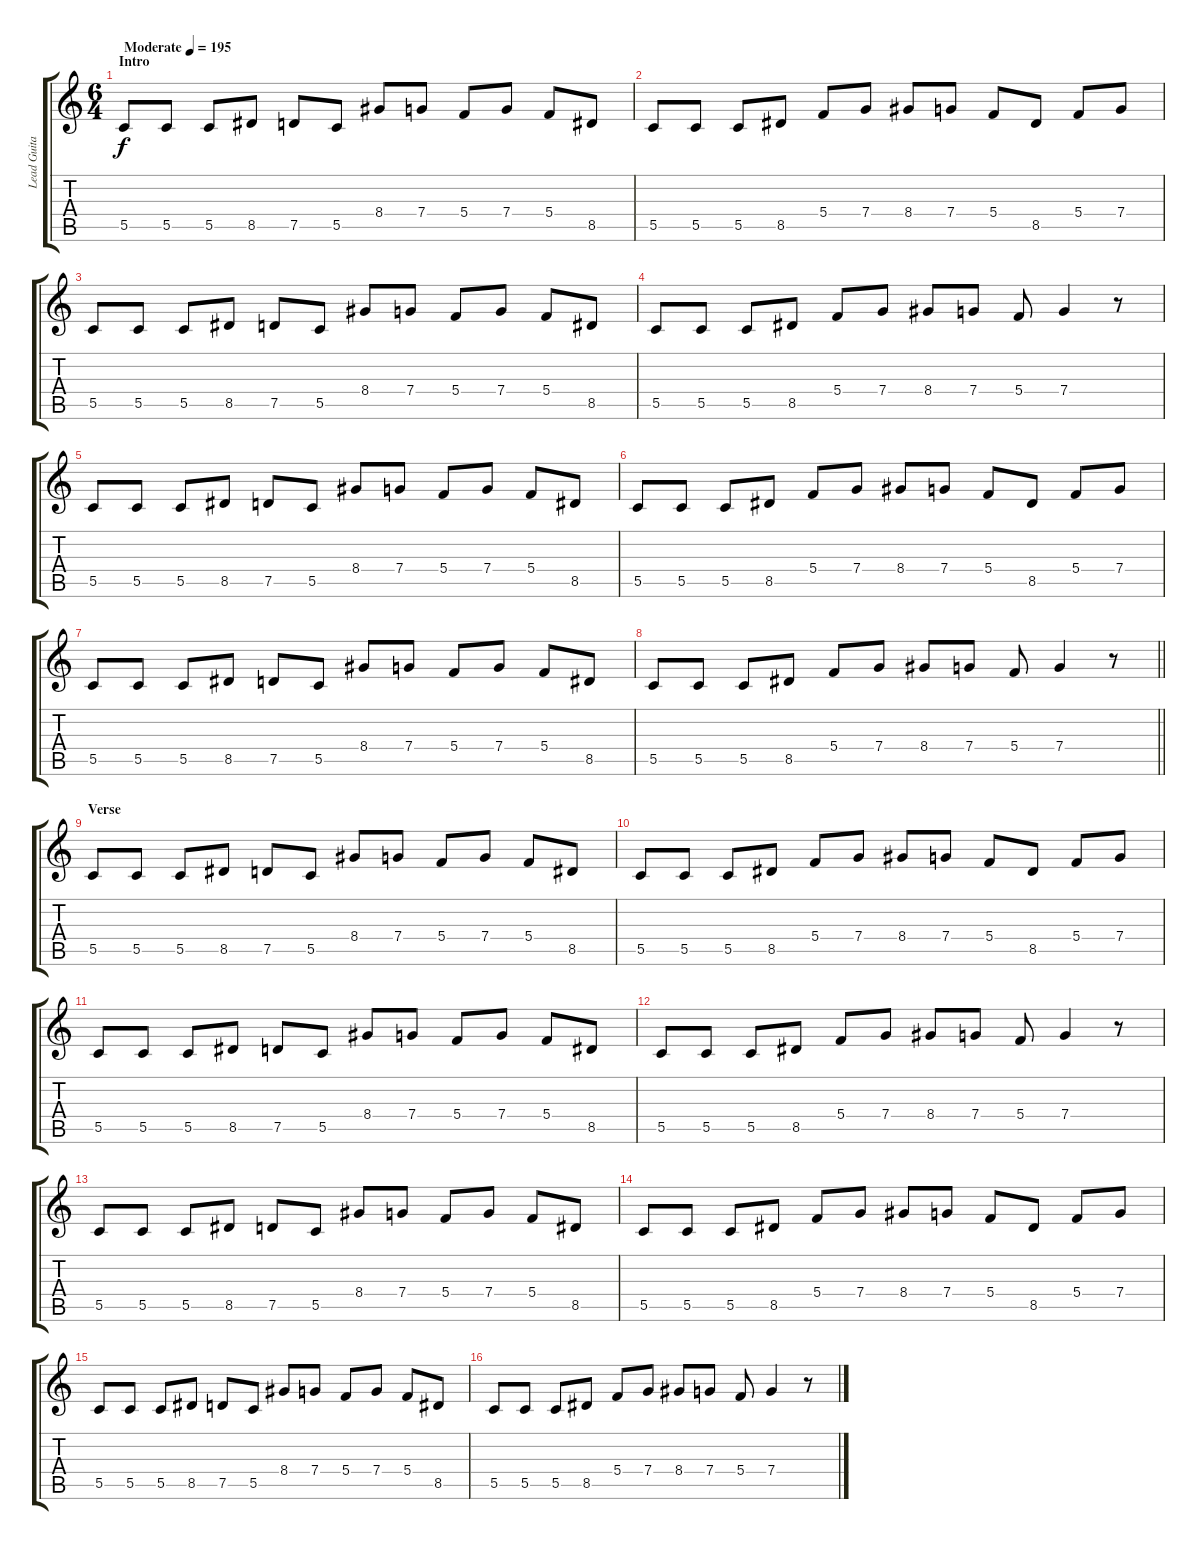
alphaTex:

\track ("Lead Guitar" "Lead Guita") {instrument distortionguitar}
\staff {score tabs}
\tuning (D4 A3 F3 C3 G2 C2) {hide}
\ts (6 4)
\section ("" "Intro")
\tempo (195 "Moderate")
\clef g2
\ks c
5.5.8{dy f instrument distortionguitar} 5.5.8 5.5.8 8.5.8 7.5.8 5.5.8 8.4.8 7.4.8 5.4.8 7.4.8 5.4.8 8.5.8 |
5.5.8 5.5.8 5.5.8 8.5.8 5.4.8 7.4.8 8.4.8 7.4.8 5.4.8 8.5.8 5.4.8 7.4.8 |
5.5.8 5.5.8 5.5.8 8.5.8 7.5.8 5.5.8 8.4.8 7.4.8 5.4.8 7.4.8 5.4.8 8.5.8 |
5.5.8 5.5.8 5.5.8 8.5.8 5.4.8 7.4.8 8.4.8 7.4.8 5.4.8 7.4.4 r.8 |
5.5.8 5.5.8 5.5.8 8.5.8 7.5.8 5.5.8 8.4.8 7.4.8 5.4.8 7.4.8 5.4.8 8.5.8 |
5.5.8 5.5.8 5.5.8 8.5.8 5.4.8 7.4.8 8.4.8 7.4.8 5.4.8 8.5.8 5.4.8 7.4.8 |
5.5.8 5.5.8 5.5.8 8.5.8 7.5.8 5.5.8 8.4.8 7.4.8 5.4.8 7.4.8 5.4.8 8.5.8 |
\barLineRight lightlight
5.5.8 5.5.8 5.5.8 8.5.8 5.4.8 7.4.8 8.4.8 7.4.8 5.4.8 7.4.4 r.8 |
\section ("" "Verse")
5.5.8 5.5.8 5.5.8 8.5.8 7.5.8 5.5.8 8.4.8 7.4.8 5.4.8 7.4.8 5.4.8 8.5.8 |
5.5.8 5.5.8 5.5.8 8.5.8 5.4.8 7.4.8 8.4.8 7.4.8 5.4.8 8.5.8 5.4.8 7.4.8 |
5.5.8 5.5.8 5.5.8 8.5.8 7.5.8 5.5.8 8.4.8 7.4.8 5.4.8 7.4.8 5.4.8 8.5.8 |
5.5.8 5.5.8 5.5.8 8.5.8 5.4.8 7.4.8 8.4.8 7.4.8 5.4.8 7.4.4 r.8 |
5.5.8 5.5.8 5.5.8 8.5.8 7.5.8 5.5.8 8.4.8 7.4.8 5.4.8 7.4.8 5.4.8 8.5.8 |
5.5.8 5.5.8 5.5.8 8.5.8 5.4.8 7.4.8 8.4.8 7.4.8 5.4.8 8.5.8 5.4.8 7.4.8 |
5.5.8 5.5.8 5.5.8 8.5.8 7.5.8 5.5.8 8.4.8 7.4.8 5.4.8 7.4.8 5.4.8 8.5.8 |
5.5.8 5.5.8 5.5.8 8.5.8 5.4.8 7.4.8 8.4.8 7.4.8 5.4.8 7.4.4 r.8
